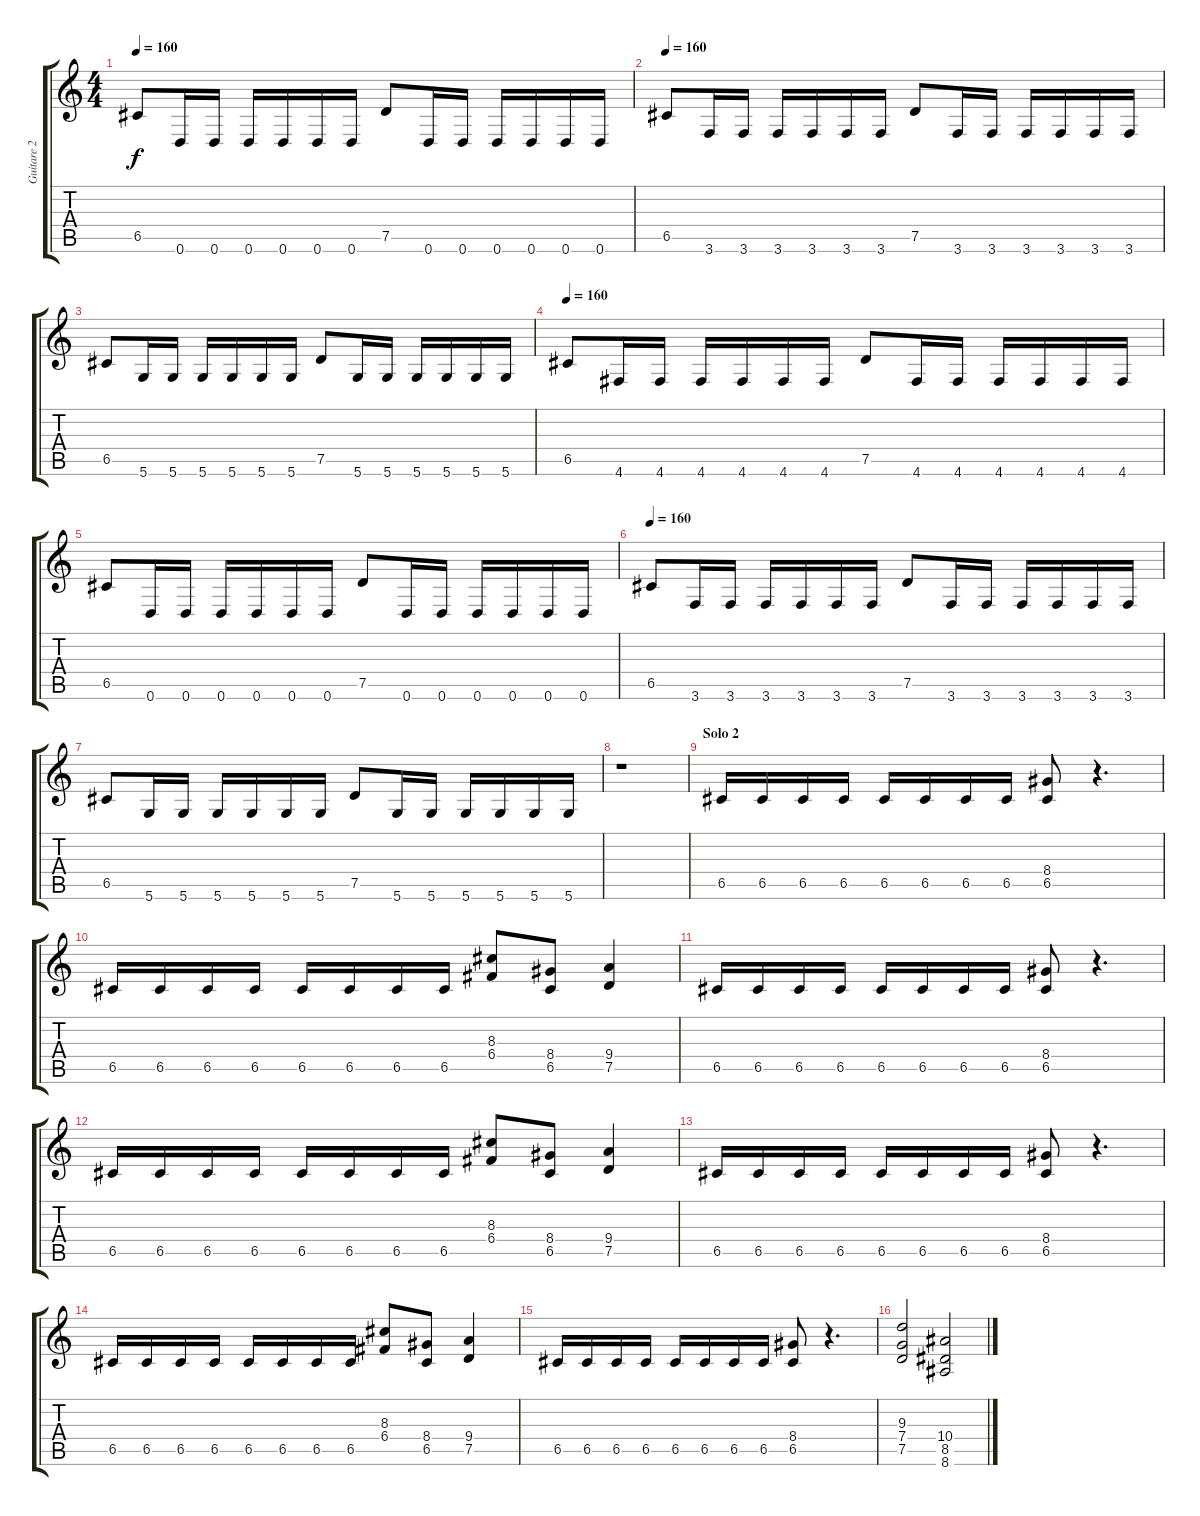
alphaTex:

\track ("Guitare 2" "Guitare 2") {instrument distortionguitar}
\staff {score tabs}
\tuning (D4 A3 F3 C3 G2 D2) {hide}
\ts (4 4)
\tempo 160
\clef g2
\ks c
6.5.8{dy f} 0.6.16 0.6.16 0.6.16 0.6.16 0.6.16 0.6.16 7.5.8 0.6.16 0.6.16 0.6.16 0.6.16 0.6.16 0.6.16 |
\tempo 160
6.5.8 3.6.16 3.6.16 3.6.16 3.6.16 3.6.16 3.6.16 7.5.8 3.6.16 3.6.16 3.6.16 3.6.16 3.6.16 3.6.16 |
6.5.8 5.6.16 5.6.16 5.6.16 5.6.16 5.6.16 5.6.16 7.5.8 5.6.16 5.6.16 5.6.16 5.6.16 5.6.16 5.6.16 |
\tempo 160
6.5.8 4.6.16 4.6.16 4.6.16 4.6.16 4.6.16 4.6.16 7.5.8 4.6.16 4.6.16 4.6.16 4.6.16 4.6.16 4.6.16 |
6.5.8 0.6.16 0.6.16 0.6.16 0.6.16 0.6.16 0.6.16 7.5.8 0.6.16 0.6.16 0.6.16 0.6.16 0.6.16 0.6.16 |
\tempo 160
6.5.8 3.6.16 3.6.16 3.6.16 3.6.16 3.6.16 3.6.16 7.5.8 3.6.16 3.6.16 3.6.16 3.6.16 3.6.16 3.6.16 |
6.5.8 5.6.16 5.6.16 5.6.16 5.6.16 5.6.16 5.6.16 7.5.8 5.6.16 5.6.16 5.6.16 5.6.16 5.6.16 5.6.16 |
r.1 |
\section ("" "Solo 2")
6.5.16 6.5.16 6.5.16 6.5.16 6.5.16 6.5.16 6.5.16 6.5.16 (8.4 6.5).8 r.4{d} |
6.5.16 6.5.16 6.5.16 6.5.16 6.5.16 6.5.16 6.5.16 6.5.16 (8.3 6.4).8 (8.4 6.5).8 (9.4 7.5).4 |
6.5.16 6.5.16 6.5.16 6.5.16 6.5.16 6.5.16 6.5.16 6.5.16 (8.4 6.5).8 r.4{d} |
6.5.16 6.5.16 6.5.16 6.5.16 6.5.16 6.5.16 6.5.16 6.5.16 (8.3 6.4).8 (8.4 6.5).8 (9.4 7.5).4 |
6.5.16 6.5.16 6.5.16 6.5.16 6.5.16 6.5.16 6.5.16 6.5.16 (8.4 6.5).8 r.4{d} |
6.5.16 6.5.16 6.5.16 6.5.16 6.5.16 6.5.16 6.5.16 6.5.16 (8.3 6.4).8 (8.4 6.5).8 (9.4 7.5).4 |
6.5.16 6.5.16 6.5.16 6.5.16 6.5.16 6.5.16 6.5.16 6.5.16 (8.4 6.5).8 r.4{d} |
(9.3 7.4 7.5).2 (10.4 8.5 8.6).2
